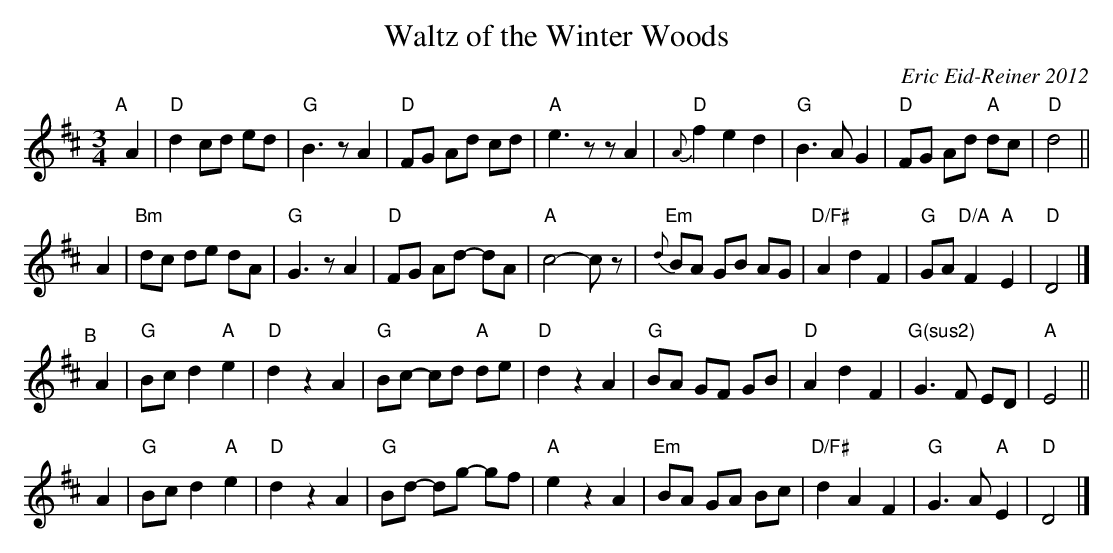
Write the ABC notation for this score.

X:1
T: Waltz of the Winter Woods
C: Eric Eid-Reiner 2012
M: 3/4
L: 1/8
K: D
"A"[|] A2 |\
"D"d2 cd ed | "G"B3 z A2 |"D"FG Ad cd |"A"e3 zz A2 |\
"D"{A}f2 e2 d2 | "G"B3 A G2 | "D"FG Ad "A"dc | "D"d4 ||
A2 |\
"Bm"dc de dA | "G"G3 z A2 | "D"FG Ad- dA | "A"c4- cz |\
"Em"{d}BA GB AG | "D/F#"A2 d2 F2 | "G"GA "D/A"F2 "A"E2 | "D"D4 |]
"^B"[|] A2 |\
"G"Bc d2 "A"e2 | "D"d2 z2 A2 | "G"Bc- cd "A"de | "D"d2 z2 A2 |\
"G"BA GF GB | "D"A2 d2 F2 | "G(sus2)"G3 F ED | "A"E4 ||
A2 |\
"G"Bc d2 "A"e2 | "D"d2 z2 A2 | "G"Bd- dg- gf | "A"e2 z2 A2 |\
"Em"BA GA Bc | "D/F#"d2 A2 F2 | "G"G3 A "A"E2 | "D"D4 |]
